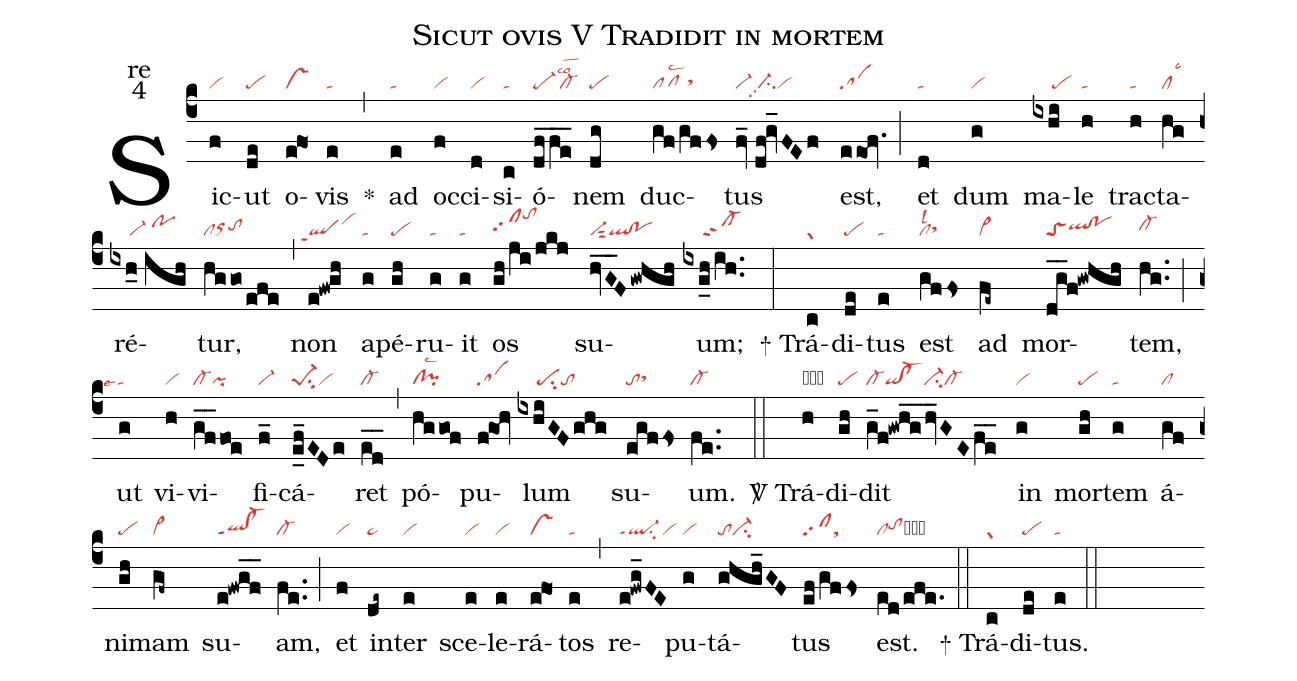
name:Sicut ovis V Tradidit in mortem;
office-part:re;
mode:4;
nabc-lines:1;
%%
(c4) Sic(f|vi)ut(de|pe) o(efO1|vs)vis(e|ta) <sp>*</sp>(,) ad(e|ta) oc(f|vi)ci(d|vi)si(c|ta)ó(df_fe__|pe-cl-lsco2)nem(dg|pe) duc(gf/gffs|pflsc2sthh)tus(fv_//df!gv_FEf|vi-/ci-pp2vi) est,(eeof.|sa) (;) et(d|ta) dum(g|vi) ma(ixhi|/////pe)le(h|ta) trac(h|ta)ta(hg|cllsc3)ré(ixh_0//igh|/////vi-/pohi)tur,(hggo/efe|clorhhtohh) (,) non(e!fw!gh|``qlhdppt1vihj) a(g|ta)pé(gh|pe)ru(g|ta)it(g|ta) os(gh/ji/jkj|clhhpp2tohl) su(hvG__F/gwhgh|vi-sut2ql!po)um;(ixg_h/ih..|/////cl-ppt2) (:)

<sp>+</sp> Trá(c|gr)di(de|pe)tus(e|ta) est(gffs|cllsl2sthh) ad(fe~|vi>) mor(dg__f!gwhgh|toSqlhh!pohh)tem,(hg..|cl-hh) (;) ut(g|````talse4) vi(h|vi)vi(gf__foe|cl-pi)fi(f_|vi-)cá(e_f_EDe|pe-1su2vi)ret(ed__|cl-) (,) pó(hggof|cl!pilsc2)pu(f@goh|sa)lum(ixhiGF/ghg|/////pesu2to) su(egffs|tosthh)um.(fe..|cl-) (::)

<sp>V/</sp> Trá(h|obvi)di(gh|pe)dit(g_f!gwhg__/hv_GE/fe__|cl-qi!cl-ci-cl-) in(g|vi) mor(gh|pe)tem(g|ta) á(gf|cl)ni(gh|pe)mam(gf~|vi>) su(e!fwgf__|ql!cl-ppt1)am,(fe..|cl-) (;) et(f|vi) in(de~|pe~)ter(e|vi) sce(e|vi)le(e|vi)rá(efO1|vs)tos(e|ta) (,) re(e!fwg_FE|ql-ppt1su2vi)pu(g|vi)tá(ghgh_GF|toci-)tus(ef/gffs|clpp2st) est.(ed/efe.|cltohhcb) (::)

<sp>+</sp> Trá(c|gr)di(de|pe)tus.(e|ta) (::)
